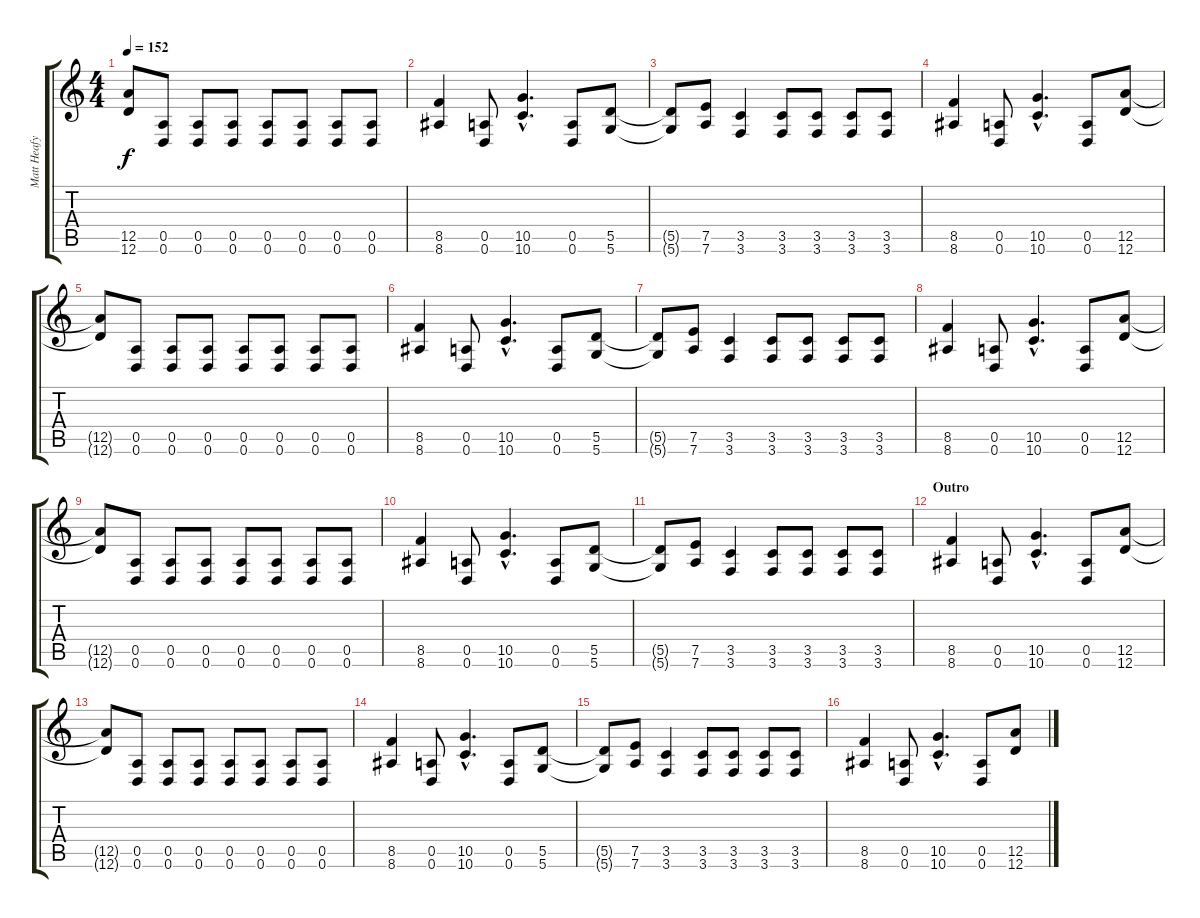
\track ("Matt Heafy" "Matt Heafy") {instrument distortionguitar}
\staff {score tabs}
\tuning (E4 B3 G3 D3 A2 D2) {hide}
\ts (4 4)
\tempo 152
\clef g2
\ks c
(12.5{t} 12.6{t}).8{dy f} (0.5 0.6).8 (0.5 0.6).8 (0.5 0.6).8 (0.5 0.6).8 (0.5 0.6).8 (0.5 0.6).8 (0.5 0.6).8 |
(8.5 8.6).4 (0.5 0.6).8 (10.5{hac} 10.6{hac}).4{d} (0.5 0.6).8 (5.5 5.6).8 |
(5.5{t} 5.6{t}).8 (7.5 7.6).8 (3.5 3.6).4 (3.5 3.6).8 (3.5 3.6).8 (3.5 3.6).8 (3.5 3.6).8 |
(8.5 8.6).4 (0.5 0.6).8 (10.5{hac} 10.6{hac}).4{d} (0.5 0.6).8 (12.5 12.6).8 |
(12.5{t} 12.6{t}).8 (0.5 0.6).8 (0.5 0.6).8 (0.5 0.6).8 (0.5 0.6).8 (0.5 0.6).8 (0.5 0.6).8 (0.5 0.6).8 |
(8.5 8.6).4 (0.5 0.6).8 (10.5{hac} 10.6{hac}).4{d} (0.5 0.6).8 (5.5 5.6).8 |
(5.5{t} 5.6{t}).8 (7.5 7.6).8 (3.5 3.6).4 (3.5 3.6).8 (3.5 3.6).8 (3.5 3.6).8 (3.5 3.6).8 |
(8.5 8.6).4 (0.5 0.6).8 (10.5{hac} 10.6{hac}).4{d} (0.5 0.6).8 (12.5 12.6).8 |
(12.5{t} 12.6{t}).8 (0.5 0.6).8 (0.5 0.6).8 (0.5 0.6).8 (0.5 0.6).8 (0.5 0.6).8 (0.5 0.6).8 (0.5 0.6).8 |
(8.5 8.6).4 (0.5 0.6).8 (10.5{hac} 10.6{hac}).4{d} (0.5 0.6).8 (5.5 5.6).8 |
(5.5{t} 5.6{t}).8 (7.5 7.6).8 (3.5 3.6).4 (3.5 3.6).8 (3.5 3.6).8 (3.5 3.6).8 (3.5 3.6).8 |
\section ("" "Outro")
(8.5 8.6).4 (0.5 0.6).8 (10.5{hac} 10.6{hac}).4{d} (0.5 0.6).8 (12.5 12.6).8 |
(12.5{t} 12.6{t}).8 (0.5 0.6).8 (0.5 0.6).8 (0.5 0.6).8 (0.5 0.6).8 (0.5 0.6).8 (0.5 0.6).8 (0.5 0.6).8 |
(8.5 8.6).4 (0.5 0.6).8 (10.5{hac} 10.6{hac}).4{d} (0.5 0.6).8 (5.5 5.6).8 |
(5.5{t} 5.6{t}).8 (7.5 7.6).8 (3.5 3.6).4 (3.5 3.6).8 (3.5 3.6).8 (3.5 3.6).8 (3.5 3.6).8 |
(8.5 8.6).4 (0.5 0.6).8 (10.5{hac} 10.6{hac}).4{d} (0.5 0.6).8 (12.5 12.6).8
